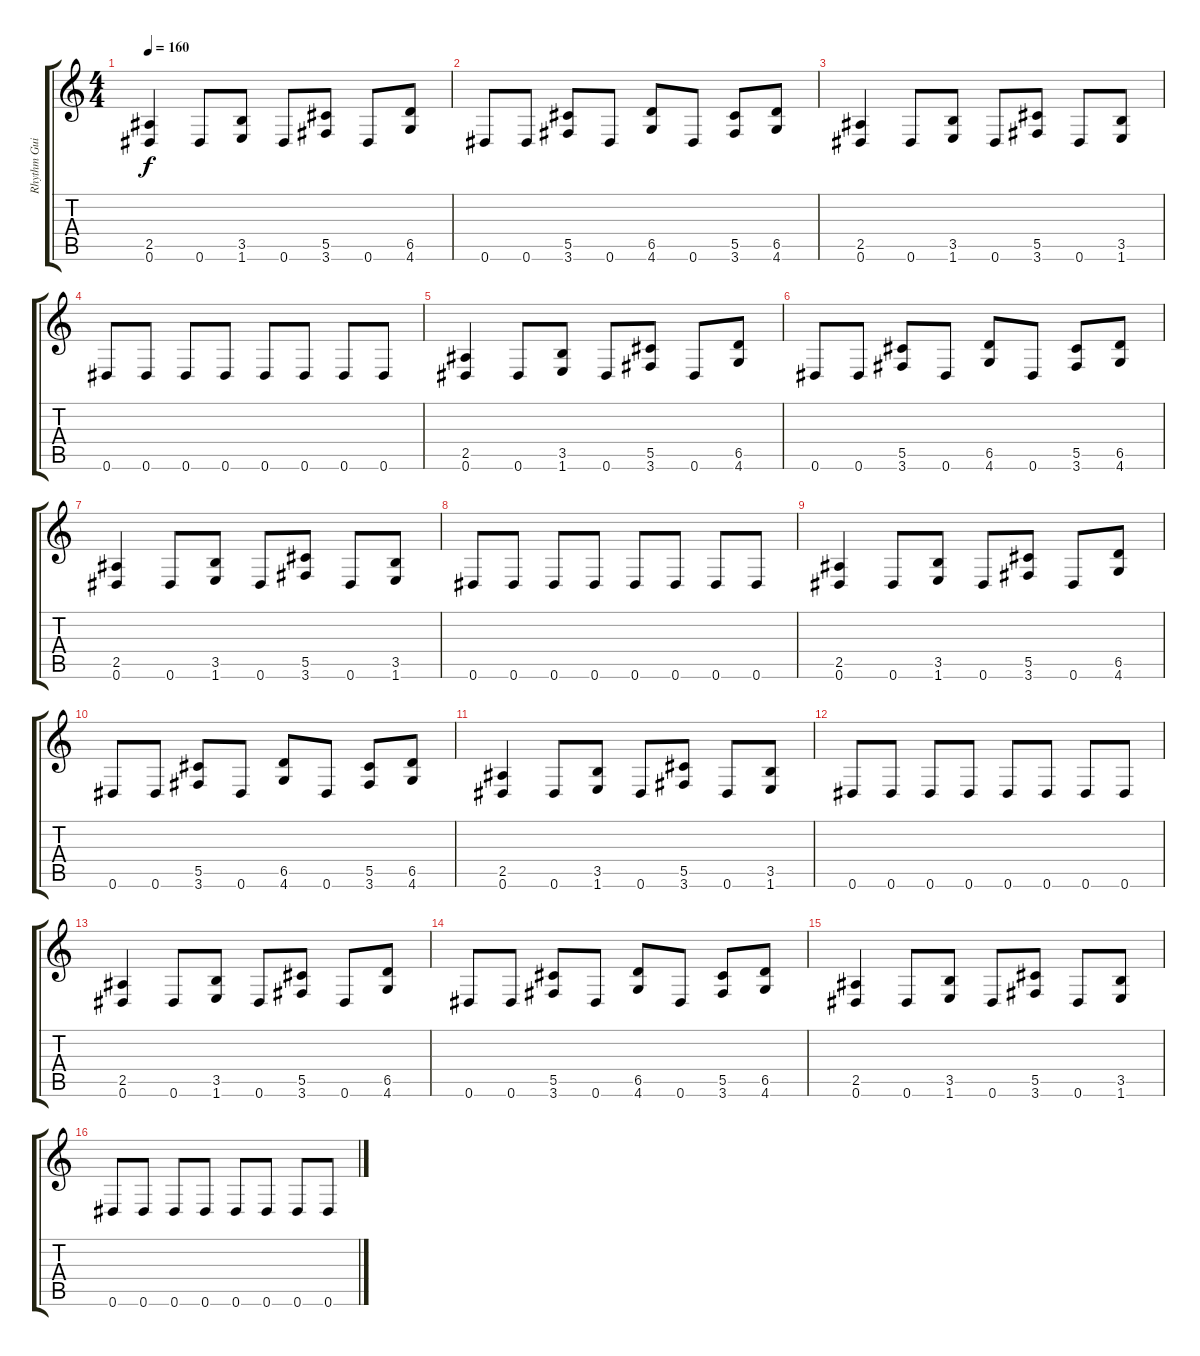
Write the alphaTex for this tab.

\track ("Rhythm Guitar (Matt)" "Rhythm Gui") {instrument distortionguitar}
\staff {score tabs}
\tuning (Eb4 Bb3 Gb3 Db3 Ab2 Eb2) {hide}
\ts (4 4)
\tempo 160
\clef g2
\ks c
(2.5 0.6).4{dy f} 0.6.8 (3.5 1.6).8 0.6.8 (5.5 3.6).8 0.6.8 (6.5 4.6).8 |
0.6.8 0.6.8 (5.5 3.6).8 0.6.8 (6.5 4.6).8 0.6.8 (5.5 3.6).8 (6.5 4.6).8 |
(2.5 0.6).4 0.6.8 (3.5 1.6).8 0.6.8 (5.5 3.6).8 0.6.8 (3.5 1.6).8 |
0.6.8 0.6.8 0.6.8 0.6.8 0.6.8 0.6.8 0.6.8 0.6.8 |
(2.5 0.6).4 0.6.8 (3.5 1.6).8 0.6.8 (5.5 3.6).8 0.6.8 (6.5 4.6).8 |
0.6.8 0.6.8 (5.5 3.6).8 0.6.8 (6.5 4.6).8 0.6.8 (5.5 3.6).8 (6.5 4.6).8 |
(2.5 0.6).4 0.6.8 (3.5 1.6).8 0.6.8 (5.5 3.6).8 0.6.8 (3.5 1.6).8 |
0.6.8 0.6.8 0.6.8 0.6.8 0.6.8 0.6.8 0.6.8 0.6.8 |
(2.5 0.6).4 0.6.8 (3.5 1.6).8 0.6.8 (5.5 3.6).8 0.6.8 (6.5 4.6).8 |
0.6.8 0.6.8 (5.5 3.6).8 0.6.8 (6.5 4.6).8 0.6.8 (5.5 3.6).8 (6.5 4.6).8 |
(2.5 0.6).4 0.6.8 (3.5 1.6).8 0.6.8 (5.5 3.6).8 0.6.8 (3.5 1.6).8 |
0.6.8 0.6.8 0.6.8 0.6.8 0.6.8 0.6.8 0.6.8 0.6.8 |
(2.5 0.6).4 0.6.8 (3.5 1.6).8 0.6.8 (5.5 3.6).8 0.6.8 (6.5 4.6).8 |
0.6.8 0.6.8 (5.5 3.6).8 0.6.8 (6.5 4.6).8 0.6.8 (5.5 3.6).8 (6.5 4.6).8 |
(2.5 0.6).4 0.6.8 (3.5 1.6).8 0.6.8 (5.5 3.6).8 0.6.8 (3.5 1.6).8 |
0.6.8 0.6.8 0.6.8 0.6.8 0.6.8 0.6.8 0.6.8 0.6.8
